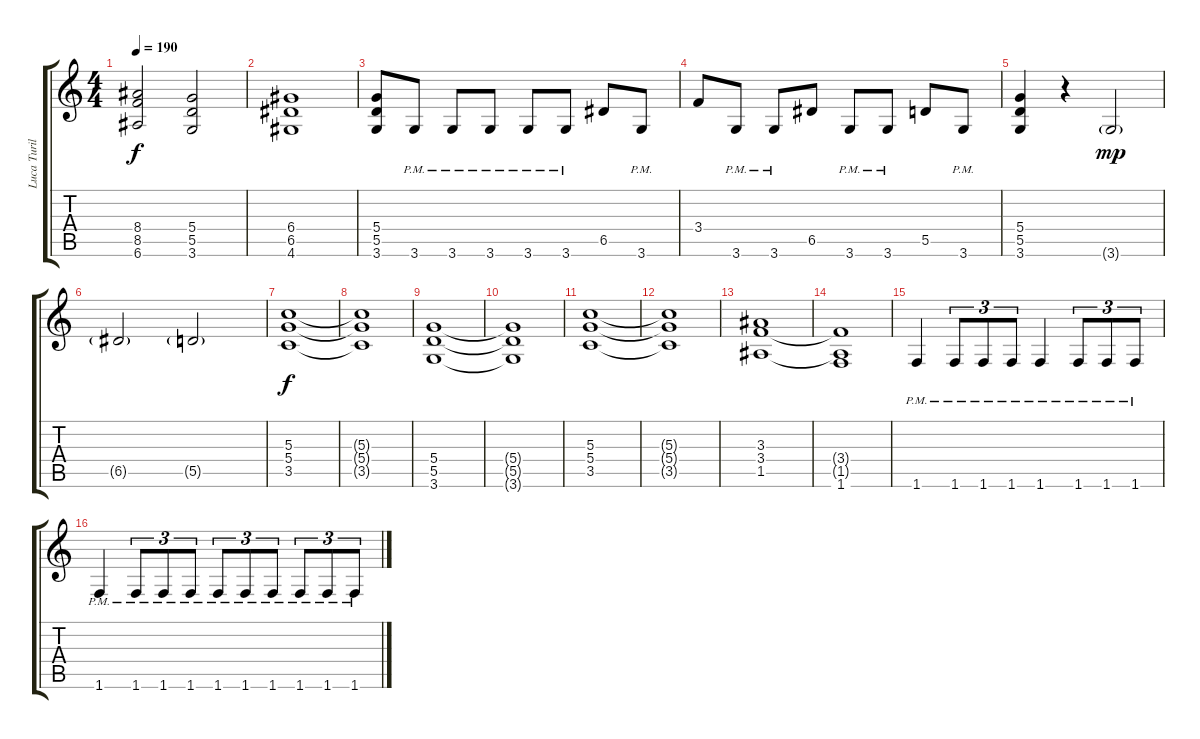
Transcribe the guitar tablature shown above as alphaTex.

\track ("Luca Turili" "Luca Turil") {instrument distortionguitar}
\staff {score tabs}
\tuning (E4 B3 G3 D3 A2 E2) {hide}
\ts (4 4)
\tempo 190
\clef g2
\ks c
(8.4 8.5 6.6).2{dy f} (5.4 5.5 3.6).2 |
(6.4 6.5 4.6).1 |
(5.4 5.5 3.6).8 3.6{pm}.8 3.6{pm}.8 3.6{pm}.8 3.6{pm}.8 3.6{pm}.8 6.5.8 3.6{pm}.8 |
3.4.8 3.6{pm}.8 3.6{pm}.8 6.5.8 3.6{pm}.8 3.6{pm}.8 5.5.8 3.6{pm}.8 |
(5.4 5.5 3.6).4 r.4 3.6{g}.2{dy mp} |
6.5{g}.2 5.5{g}.2 |
(5.3 5.4 3.5).1{dy f} |
(5.3{t} 5.4{t} 3.5{t}).1 |
(5.4 5.5 3.6).1 |
(5.4{t} 5.5{t} 3.6{t}).1 |
(5.3 5.4 3.5).1 |
(5.3{t} 5.4{t} 3.5{t}).1 |
(3.3 3.4 1.5).1 |
(3.4{t} 1.5{t} 1.6).1 |
1.6{pm}.4 1.6{pm}.8{tu (3 2)} 1.6{pm}.8{tu (3 2)} 1.6{pm}.8{tu (3 2)} 1.6{pm}.4 1.6{pm}.8{tu (3 2)} 1.6{pm}.8{tu (3 2)} 1.6{pm}.8{tu (3 2)} |
1.6{pm}.4 1.6{pm}.8{tu (3 2)} 1.6{pm}.8{tu (3 2)} 1.6{pm}.8{tu (3 2)} 1.6{pm}.8{tu (3 2)} 1.6{pm}.8{tu (3 2)} 1.6{pm}.8{tu (3 2)} 1.6{pm}.8{tu (3 2)} 1.6{pm}.8{tu (3 2)} 1.6{pm}.8{tu (3 2)}
